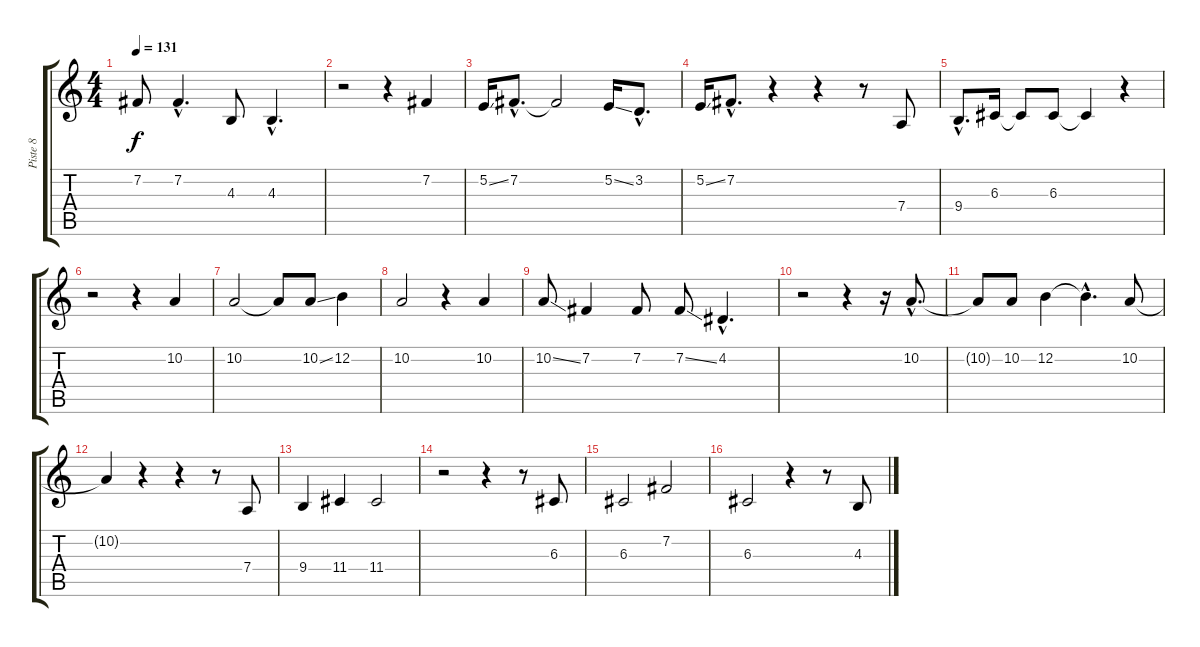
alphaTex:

\track ("Piste 8" "Piste 8") {instrument acousticgrandpiano}
\staff {score tabs}
\tuning (E4 B3 G3 D3 A2 E2) {hide}
\ts (4 4)
\tempo 131
\clef g2
\ks c
7.2{t}.8{dy f} 7.2{hac}.4{d} 4.3.8 4.3{hac}.4{d} |
r.2 r.4 7.2.4 |
5.2{ss}.16 7.2{hac}.8{d} 7.2{t}.2 5.2{ss}.16 3.2{hac}.8{d} |
5.2{ss}.16 7.2{hac}.8{d} r.4 r.4 r.8 7.4.8 |
9.4{hac}.8{d} 6.3.16 6.3{t}.8 6.3.8 6.3{t}.4 r.4 |
r.2 r.4 10.2.4 |
10.2.2 10.2{t}.8 10.2{ss}.8 12.2.4 |
10.2.2 r.4 10.2.4 |
10.2{ss}.8 7.2.4 7.2.8 7.2{ss}.8 4.2{hac}.4{d} |
r.2 r.4 r.16 10.2{hac}.8{d} |
10.2{t}.8 10.2.8 12.2.4 12.2{hac t}.4{d} 10.2.8 |
10.2{t}.4 r.4 r.4 r.8 7.4.8 |
9.4.4 11.4.4 11.4.2 |
r.2 r.4 r.8 6.3.8 |
6.3.2 7.2.2 |
6.3.2 r.4 r.8 4.3.8
